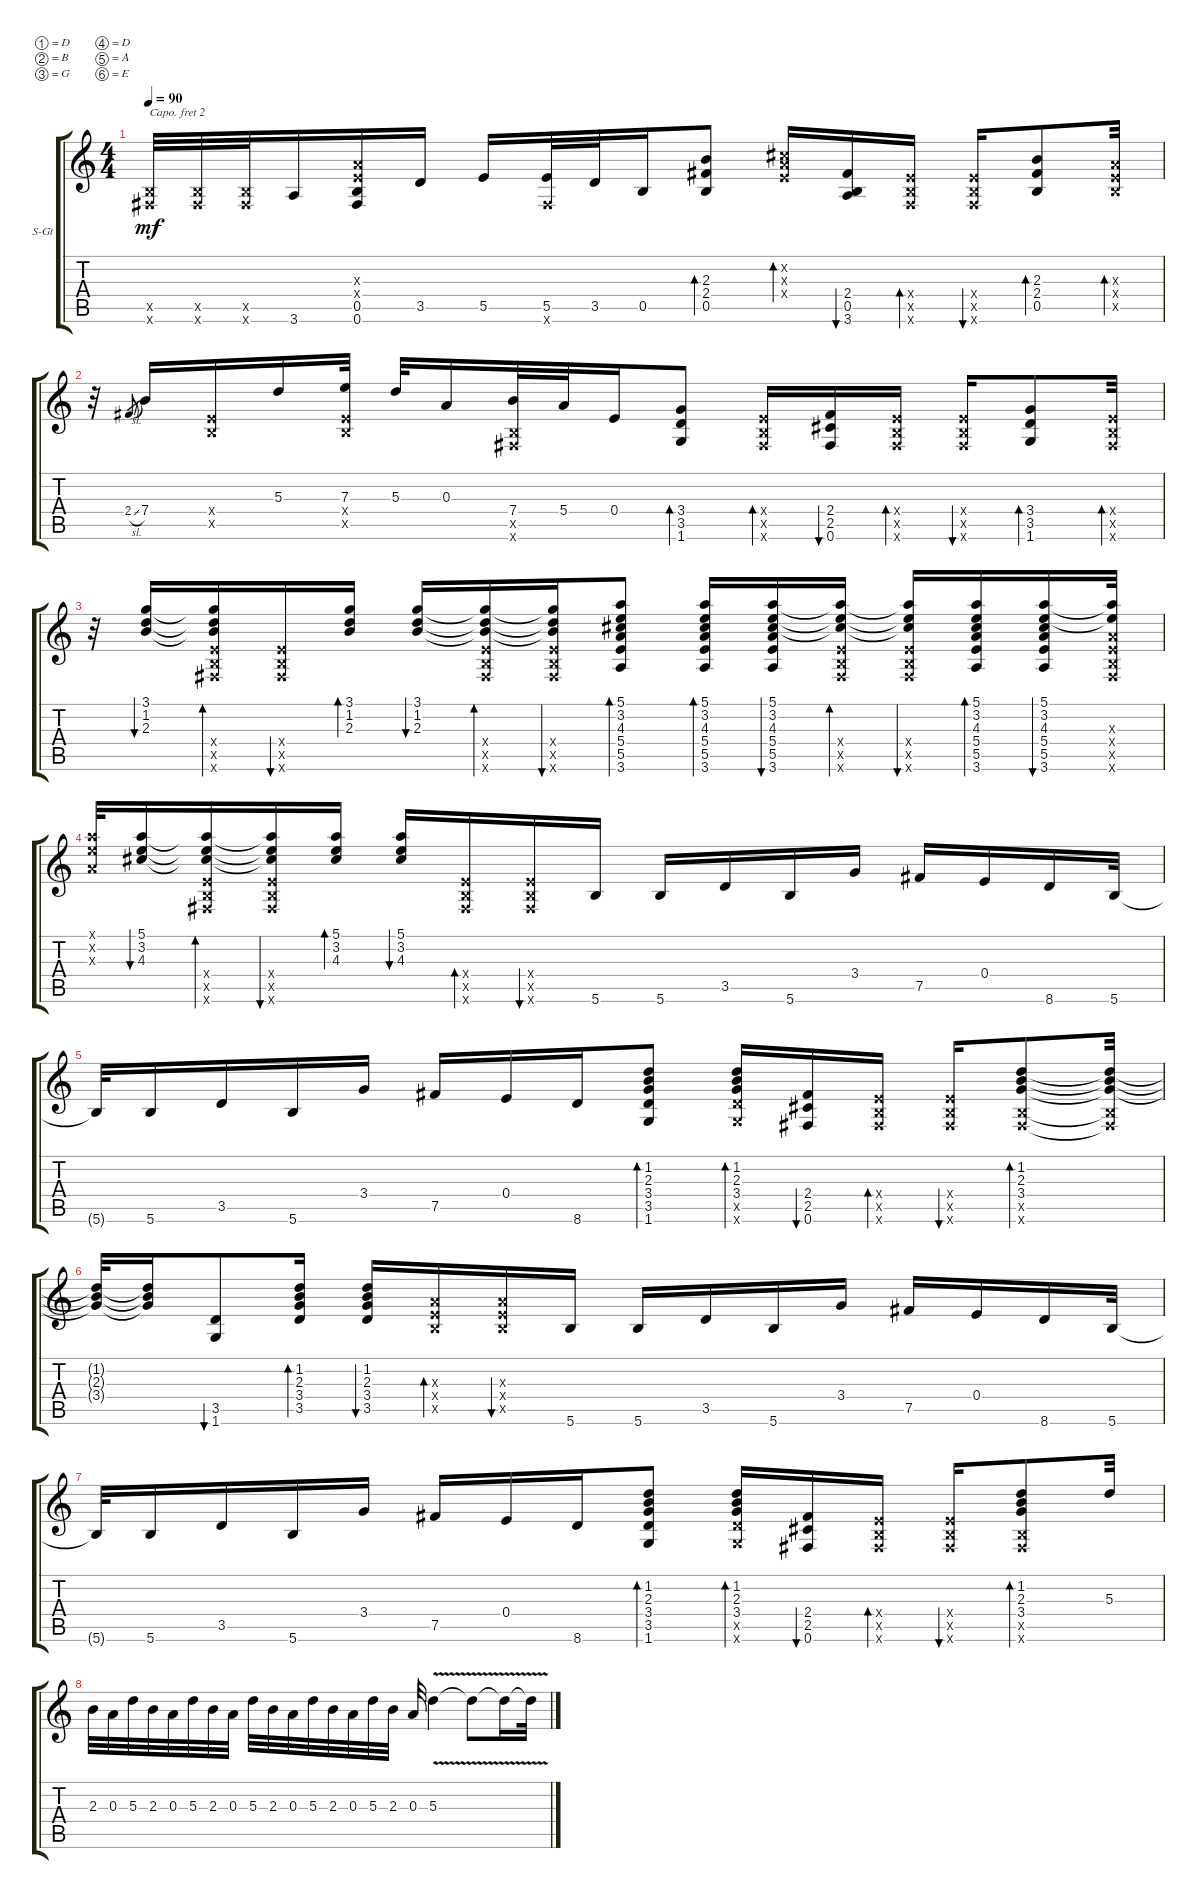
\defaultSystemsLayout 4
\bracketExtendMode groupsimilarinstruments
\firstSystemTrackNameOrientation horizontal
\otherSystemsTrackNameOrientation horizontal
\track ("Steel Guitar" "S-Gt") {instrument acousticguitarsteel}
\staff {score tabs}
\capo 2
\tuning (D4 B3 G3 D3 A2 E2)
\ts (4 4)
\tempo 90
\clef g2
\ks c
(0.5{x} 0.6{x}).32{dy mf} (0.5{x} 0.6{x}).32 (0.5{x} 0.6{x}).32 3.6.16 (0.6 0.4{x} 0.3{x} 0.5).16 3.5.16 5.5.16 (5.5 0.6{x}).32 3.5.32 0.5.16 (2.3 2.4 0.5).8{bd 30} (0.4{x} 0.3{x} 0.2{x}).16{bd 30} (3.6 0.5 2.4).16{bu 30} (0.4{x} 0.5{x} 0.6{x}).16{bd 30} (0.4{x} 0.5{x} 0.6{x}).16{bu 30} (2.3 2.4 0.5).8{bd 30} (0.3{x} 0.4{x} 0.5{x}).32{bd 30} |
r.32 2.4{sl}.8{gr} 7.4.16 (0.4{x} 0.5{x}).16 5.3.16 (7.3 0.4{x} 0.5{x}).32 5.3.32 0.3.16 (7.4 0.5{x} 0.6{x}).32 5.4.32 0.4.16 (1.6 3.5 3.4).8{bd 30} (0.4{x} 0.5{x} 0.6{x}).16{bd 30} (2.4 2.5 0.6).16{bu 30} (0.4{x} 0.5{x} 0.6{x}).16{bd 30} (0.6{x} 0.5{x} 0.4{x}).16{bu 30} (3.4 3.5 1.6).8{bd 30} (0.4{x} 0.5{x} 0.6{x}).32{bd 30} |
r.32 (3.1 1.2 2.3).16{bu 30} (0.4{x} 0.5{x} 0.6{x} 2.3{t} 1.2{t} 3.1{t}).16{bd 30} (0.4{x} 0.5{x} 0.6{x}).16{bu 30} (3.1 1.2 2.3).16{bd 30} (3.1 1.2 2.3).16{bu 30} (0.4{x} 0.5{x} 0.6{x} 3.1{t} 1.2{t} 2.3{t}).16{bd 30} (0.4{x} 0.5{x} 0.6{x} 3.1{t} 1.2{t} 2.3{t}).16{bu 30} (3.6 5.5 5.4 5.1 3.2 4.3).8{bd 30} (5.4 5.5 3.6 5.1 3.2 4.3).16{bd 30} (5.4 5.5 3.6 5.1 3.2 4.3).16{bu 30} (0.4{x} 0.5{x} 0.6{x} 5.1{t} 3.2{t} 4.3{t}).16{bd 30} (0.6{x} 0.5{x} 0.4{x} 5.1{t} 3.2{t} 4.3{t}).16{bu 30} (5.4 5.5 3.6 5.1 3.2 4.3).16{bd 30} (5.1 3.2 4.3 5.4 5.5 3.6).16{bu 30} (0.3{x} 0.4{x} 0.5{x} 0.6{x} 5.1{t} 3.2{t}).32 |
(5.1{x} 3.2{x} 0.3{x}).32 (5.1 3.2 4.3).16{bu 45} (0.4{x} 0.5{x} 0.6{x} 4.3{t} 3.2{t} 5.1{t}).16{bd 45} (0.4{x} 0.5{x} 0.6{x} 4.3{t} 3.2{t} 5.1{t}).16{bu 45} (5.1 3.2 4.3).16{bd 45} (5.1 3.2 4.3).16{bu 45} (0.4{x} 0.5{x} 0.6{x}).16{bd 39} (0.6{x} 0.5{x} 0.4{x}).16{bu 39} 5.6.16 5.6.16 3.5.16 5.6.16 3.4.16 7.5.16 0.4.16 8.6.16 5.6.32 |
5.6{t}.32 5.6.16 3.5.16 5.6.16 3.4.16 7.5.16 0.4.16 8.6.16 (1.2 2.3 3.4 3.5 1.6).8{bd 44} (1.2 2.3 3.4 3.5{x} 1.6{x}).16{bd 43} (2.4 2.5 0.6).16{bu 42} (0.4{x} 0.5{x} 0.6{x}).16{bd 42} (0.4{x} 0.5{x} 0.6{x}).16{bu 42} (1.2 2.3 3.4 0.5{x} 0.6{x}).8{bd 41} (1.2{t} 2.3{t} 3.4{t} 0.5{x t} 0.6{x t}).32 |
(1.2{t} 2.3{t} 3.4{t}).32 (1.2{t} 2.3{t} 3.4{t}).16 (3.5 1.6).8{bu 40} (1.2 2.3 3.4 3.5).16{bd 39} (1.2 2.3 3.4 3.5).16{bu 39} (0.3{x} 0.4{x} 0.5{x}).16{bd 39} (0.5{x} 0.4{x} 0.3{x}).16{bu 39} 5.6.16 5.6.16 3.5.16 5.6.16 3.4.16 7.5.16 0.4.16 8.6.16 5.6.32 |
5.6{t}.32 5.6.16 3.5.16 5.6.16 3.4.16 7.5.16 0.4.16 8.6.16 (1.2 2.3 3.4 3.5 1.6).8{bd 30} (1.2 2.3 3.4 3.5{x} 1.6{x}).16{bd 30} (2.4 2.5 0.6).16{bu 30} (0.4{x} 0.5{x} 0.6{x}).16{bd 30} (0.4{x} 0.5{x} 0.6{x}).16{bu 30} (1.2 2.3 3.4 0.5{x} 0.6{x}).8{bd 30} 5.3.32 |
2.3.32 0.3.32 5.3.32 2.3.32 0.3.32 5.3.32 2.3.32 0.3.32 5.3.32 2.3.32 0.3.32 5.3.32 2.3.32 0.3.32 5.3.32 2.3.32 0.3.32 5.3{v}.4 5.3{v t}.8 5.3{v t}.16 5.3{v t}.32
